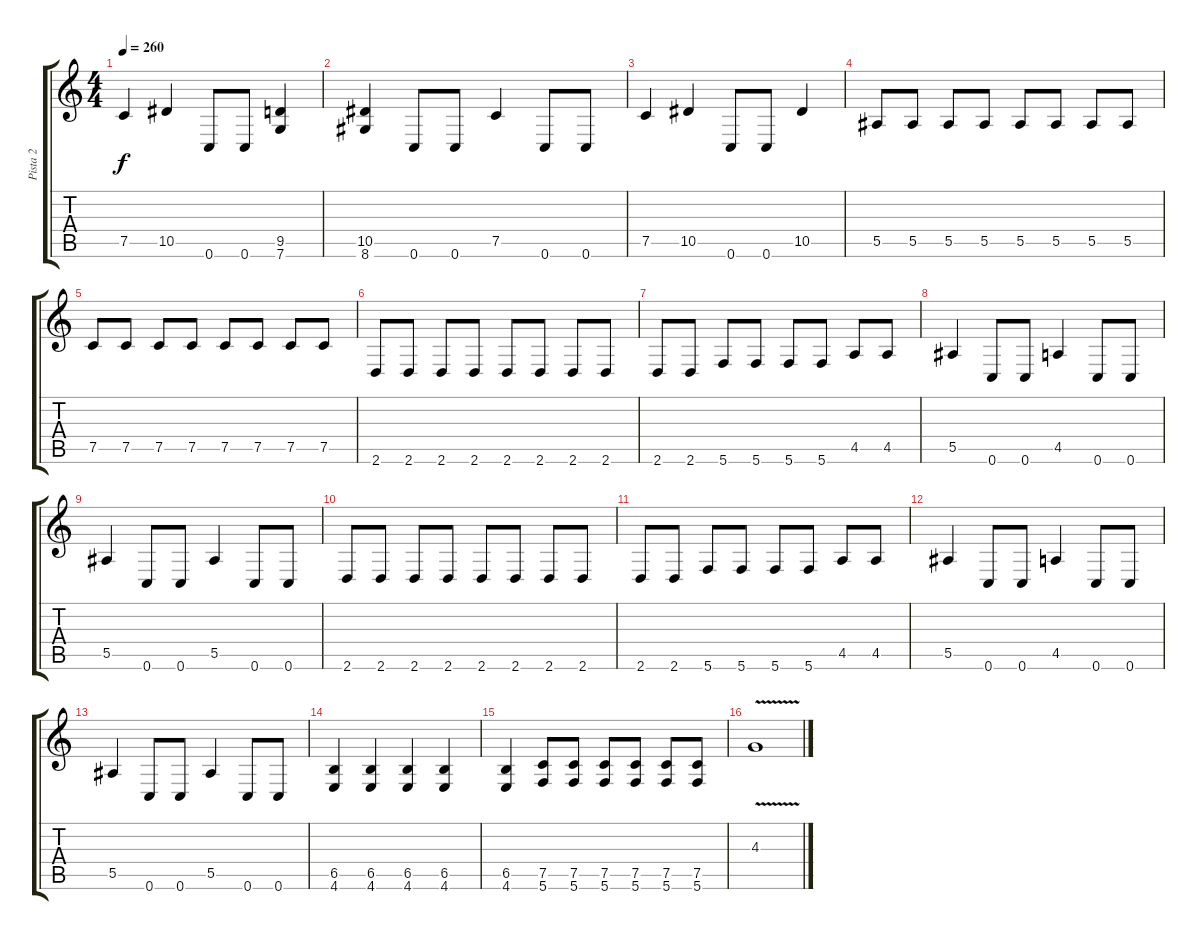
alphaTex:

\track ("Pista 2" "Pista 2") {instrument distortionguitar}
\staff {score tabs}
\tuning (C4 G3 Eb3 Bb2 F2 C2) {hide}
\ts (4 4)
\tempo 260
\clef g2
\ks c
7.5.4{dy f} 10.5.4 0.6.8 0.6.8 (9.5 7.6).4 |
(10.5 8.6).4 0.6.8 0.6.8 7.5.4 0.6.8 0.6.8 |
7.5.4 10.5.4 0.6.8 0.6.8 10.5.4 |
5.5.8 5.5.8 5.5.8 5.5.8 5.5.8 5.5.8 5.5.8 5.5.8 |
7.5.8 7.5.8 7.5.8 7.5.8 7.5.8 7.5.8 7.5.8 7.5.8 |
2.6.8 2.6.8 2.6.8 2.6.8 2.6.8 2.6.8 2.6.8 2.6.8 |
2.6.8 2.6.8 5.6.8 5.6.8 5.6.8 5.6.8 4.5.8 4.5.8 |
5.5.4 0.6.8 0.6.8 4.5.4 0.6.8 0.6.8 |
5.5.4 0.6.8 0.6.8 5.5.4 0.6.8 0.6.8 |
2.6.8 2.6.8 2.6.8 2.6.8 2.6.8 2.6.8 2.6.8 2.6.8 |
2.6.8 2.6.8 5.6.8 5.6.8 5.6.8 5.6.8 4.5.8 4.5.8 |
5.5.4 0.6.8 0.6.8 4.5.4 0.6.8 0.6.8 |
5.5.4 0.6.8 0.6.8 5.5.4 0.6.8 0.6.8 |
(6.5 4.6).4 (6.5 4.6).4 (6.5 4.6).4 (6.5 4.6).4 |
(6.5 4.6).4 (7.5 5.6).8 (7.5 5.6).8 (7.5 5.6).8 (7.5 5.6).8 (7.5 5.6).8 (7.5 5.6).8 |
4.3{v}.1
